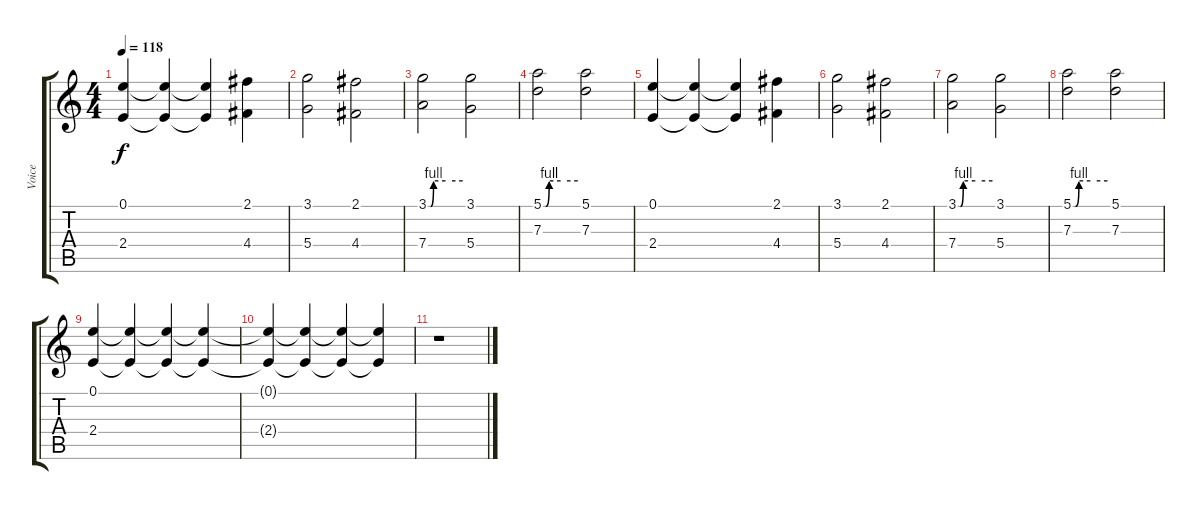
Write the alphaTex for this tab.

\track ("Voice" "Voice") {instrument acousticguitarnylon}
\staff {score tabs}
\tuning (E4 B3 G3 D3 A2 E2) {hide}
\ts (4 4)
\tempo 118
\clef g2
\ks c
(0.1 2.4).4{dy f volume 11 instrument choiraahs} (0.1{t} 2.4{t}).4 (0.1{t} 2.4{t}).4 (2.1 4.4).4 |
(3.1 5.4).2 (2.1 4.4).2 |
(3.1{be (custom 0 0 4 0 9 4 30 4 60 4)} 7.4).2 (3.1 5.4).2 |
(5.1{be (custom 0 0 4 0 10 4 30 4 60 4)} 7.3).2 (5.1 7.3).2 |
(0.1 2.4).4 (0.1{t} 2.4{t}).4 (0.1{t} 2.4{t}).4 (2.1 4.4).4 |
(3.1 5.4).2 (2.1 4.4).2 |
(3.1{be (custom 0 0 4 0 9 4 30 4 60 4)} 7.4).2 (3.1 5.4).2 |
(5.1{be (custom 0 0 4 0 10 4 30 4 60 4)} 7.3).2 (5.1 7.3).2 |
(0.1 2.4).4 (0.1{t} 2.4{t}).4{volume 9} (0.1{t} 2.4{t}).4{volume 7} (0.1{t} 2.4{t}).4{volume 5} |
(0.1{t} 2.4{t}).4{volume 4} (0.1{t} 2.4{t}).4{volume 3} (0.1{t} 2.4{t}).4{volume 2} (0.1{t} 2.4{t}).4{volume 1} |
r.1
